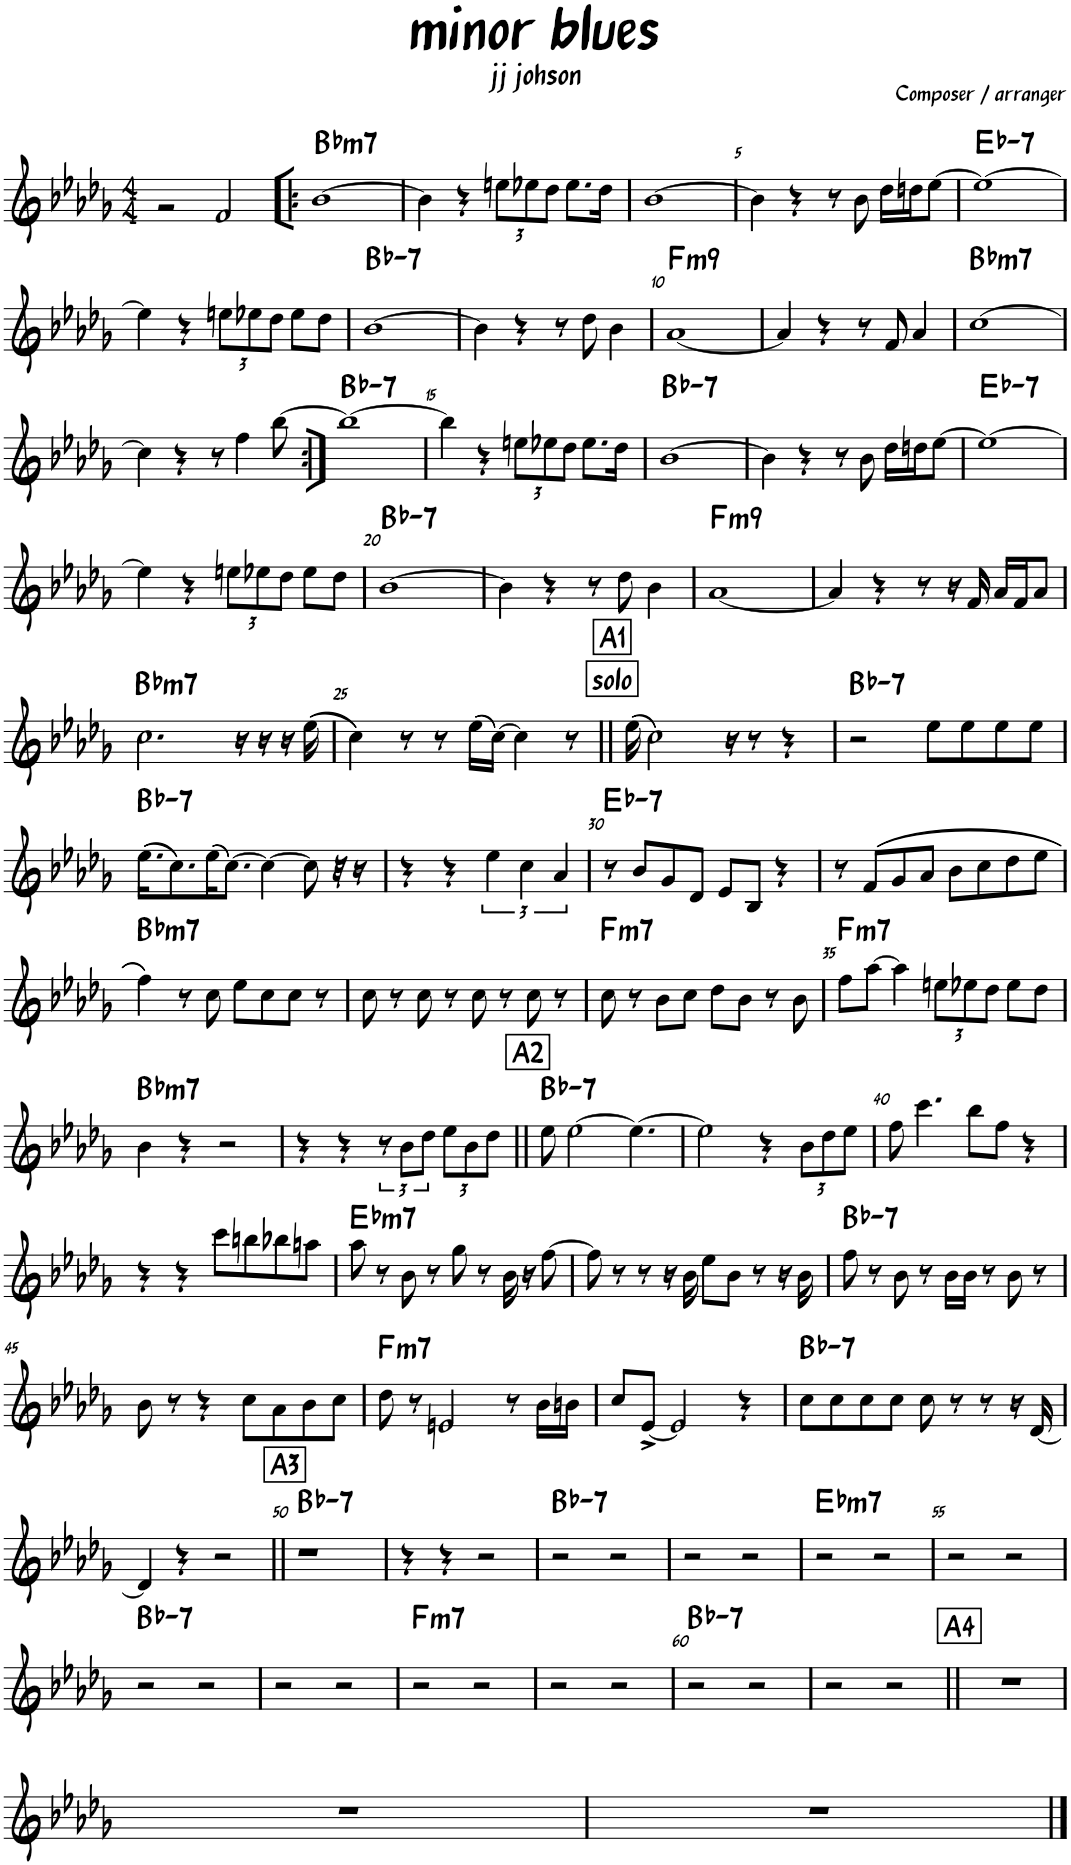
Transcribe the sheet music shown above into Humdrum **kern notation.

**kern	**harte
*part1	*part1
*staff1	*
*I"Piano	*
*I'Pno.	*
*clefG2	*
*k[b-e-a-d-g-]	*
*M4/4	*
=1	=1
2rg	.
2f/	.
=2!|:	=2!|:
!	!LO:H:kt=m7
[1b-	Bb:min7
=3	=3
4b-\]	.
4r	.
*Xbrackettup	*
12een\L	.
12ee-X\	.
12dd-\J	.
8.ee-\L	.
16dd-\Jk	.
=4	=4
[1b-	.
=5	=5
4b-\]	.
4r	.
8r	.
8b-\	.
16dd-\LL	.
16ddn\J	.
[8ee-\J	.
=6	=6
!	!LO:H:kt=7
1ee-_	Eb:min7
!!LO:LB:g=z
=7	=7
4ee-\]	.
4r	.
12een\L	.
12ee-X\	.
12dd-\J	.
8ee-\L	.
8dd-\J	.
=8	=8
!	!LO:H:kt=7
[1b-	Bb:min7
=9	=9
4b-\]	.
4r	.
8r	.
8dd-\	.
4b-\	.
=10	=10
!	!LO:H:kt=m9
[1a-	F:min9
=11	=11
4a-/]	.
4r	.
8r	.
8f/	.
4a-/	.
=12	=12
!	!LO:H:kt=m7
[1cc	Bb:min7
!!LO:LB:g=z
=13	=13
4cc\]	.
4r	.
8r	.
4ff\	.
[8bb-\	.
=14:|!	=14:|!
!	!LO:H:kt=7
1bb-_	Bb:min7
=15	=15
4bb-\]	.
4r	.
12een\L	.
12ee-X\	.
12dd-\J	.
8.ee-\L	.
16dd-\Jk	.
=16	=16
!	!LO:H:kt=7
[1b-	Bb:min7
=17	=17
4b-\]	.
4r	.
8r	.
8b-\	.
16dd-\LL	.
16ddn\J	.
[8ee-\J	.
=18	=18
!	!LO:H:kt=7
1ee-_	Eb:min7
!!LO:LB:g=z
=19	=19
4ee-\]	.
4r	.
12een\L	.
12ee-X\	.
12dd-\J	.
8ee-\L	.
8dd-\J	.
=20	=20
!	!LO:H:kt=7
[1b-	Bb:min7
=21	=21
4b-\]	.
4r	.
8r	.
8dd-\	.
4b-\	.
=22	=22
!	!LO:H:kt=m9
[1a-	F:min9
=23	=23
4a-/]	.
4r	.
8r	.
16r	.
16f/	.
16a-/LL	.
16f/J	.
8a-/J	.
!!LO:LB:g=z
=24	=24
!	!LO:H:kt=m7
2.cc\	Bb:min7
16r	.
16r	.
16r	.
(16ee-\	.
=25	=25
4cc\)	.
8r	.
8r	.
(16ee-\LL	.
[16cc\JJ)	.
4cc\]	.
8r	.
!!LO:REH:place=s1:a:B:rj:fs=14:t=A1
!!LO:REH:place=s1:a:B:rj:fs=14:t=solo
=26||	=26||
(16ee-\	.
2cc\)	.
16r	.
8r	.
4r	.
=27	=27
!	!LO:H:kt=7
2r	Bb:min7
8ee-\L	.
8ee-\	.
8ee-\	.
8ee-\J	.
!!LO:LB:g=z
=28	=28
!	!LO:H:kt=7
(16.ee-\KL	Bb:min7
8.cc\)	.
(16ee-\K	.
[8.cc\J)	.
4cc\_	.
8cc\]	.
32r	.
16r	.
=29	=29
4r	.
4r	.
*brackettup	*
6ee-\	.
6cc\	.
6a-/	.
=30	=30
!	!LO:H:kt=7
8r	Eb:min7
8b-/L	.
8g-/	.
8d-/J	.
8e-/L	.
8B-/J	.
4r	.
=31	=31
8r	.
(8f/L	.
8g-/	.
8a-/J	.
8b-\L	.
8cc\	.
8dd-\	.
8ee-\J	.
!!LO:LB:g=z
=32	=32
!	!LO:H:kt=m7
4ff\)	Bb:min7
8r	.
8cc\	.
8ee-\L	.
8cc\	.
8cc\J	.
8r	.
=33	=33
8cc\	.
8r	.
8cc\	.
8r	.
8cc\	.
8r	.
8cc\	.
8r	.
=34	=34
!	!LO:H:kt=m7
8cc\	F:min7
8r	.
8b-\L	.
8cc\J	.
8dd-\L	.
8b-\J	.
8r	.
8b-\	.
=35	=35
!	!LO:H:kt=m7
8ff\L	F:min7
[8aa-\J	.
4aa-\]	.
*Xbrackettup	*
12een\L	.
12ee-X\	.
12dd-\J	.
8ee-\L	.
8dd-\J	.
!!LO:LB:g=z
=36	=36
!	!LO:H:kt=m7
4b-\	Bb:min7
4r	.
2r	.
=37	=37
4r	.
4r	.
*brackettup	*
12r	.
12b-\L	.
12dd-\J	.
*Xbrackettup	*
12ee-\L	.
12b-\	.
12dd-\J	.
!!LO:REH:place=s1:a:B:rj:fs=14:t=A2
=38||	=38||
!	!LO:H:kt=7
8ee-\	Bb:min7
[2ee-\	.
4.ee-\_	.
=39	=39
2ee-\]	.
4r	.
12b-\L	.
12dd-\	.
12ee-\J	.
=40	=40
8ff\	.
4.ccc\	.
8bb-\L	.
8ff\J	.
4r	.
!!LO:LB:g=z
=41	=41
4r	.
4r	.
8ccc\L	.
8bbn\	.
8bb-X\	.
8aan\J	.
=42	=42
!	!LO:H:kt=m7
8aa-\	Eb:min7
8r	.
8b-\	.
8r	.
8gg-\	.
8r	.
16b-\	.
16r	.
[8ff\	.
=43	=43
8ff\]	.
8r	.
8r	.
16r	.
16b-\	.
8ee-\L	.
8b-\J	.
8r	.
16r	.
16b-\	.
=44	=44
!	!LO:H:kt=7
8ff\	Bb:min7
8r	.
8b-\	.
8r	.
16b-\LL	.
16b-\JJ	.
8r	.
8b-\	.
8r	.
!!LO:LB:g=z
=45	=45
8b-\	.
8r	.
4r	.
8cc\L	.
8a-\	.
8b-\	.
8cc\J	.
=46	=46
!	!LO:H:kt=m7
8dd-\	F:min7
8r	.
2en/	.
8r	.
16b-\LL	.
16bn\JJ	.
=47	=47
8cc/L	.
[8e-^/J	.
2e-/]	.
4r	.
=48	=48
!	!LO:H:kt=7
8cc\L	Bb:min7
8cc\	.
8cc\	.
8cc\J	.
8cc\	.
8r	.
8r	.
16r	.
[16d-/	.
!!LO:LB:g=z
=49	=49
4d-/]	.
4r	.
2r	.
!!LO:REH:place=s1:a:B:rj:fs=14:t=A3
=50||	=50||
!	!LO:H:kt=7
1r	Bb:min7
=51	=51
4r	.
4r	.
2r	.
=52	=52
!	!LO:H:kt=7
2r	Bb:min7
2r	.
=53	=53
2r	.
2r	.
=54	=54
!	!LO:H:kt=m7
2r	Eb:min7
2r	.
=55	=55
2r	.
2r	.
!!LO:LB:g=z
=56	=56
!	!LO:H:kt=7
2r	Bb:min7
2r	.
=57	=57
2r	.
2r	.
=58	=58
!	!LO:H:kt=m7
2r	F:min7
2r	.
=59	=59
2r	.
2r	.
=60	=60
!	!LO:H:kt=7
2r	Bb:min7
2r	.
=61	=61
2r	.
2r	.
!!LO:REH:place=s1:a:B:rj:fs=14:t=A4
=62||	=62||
1r	.
!!LO:LB:g=z
=63	=63
1r	.
=64	=64
1r	.
==	==
*-	*-
